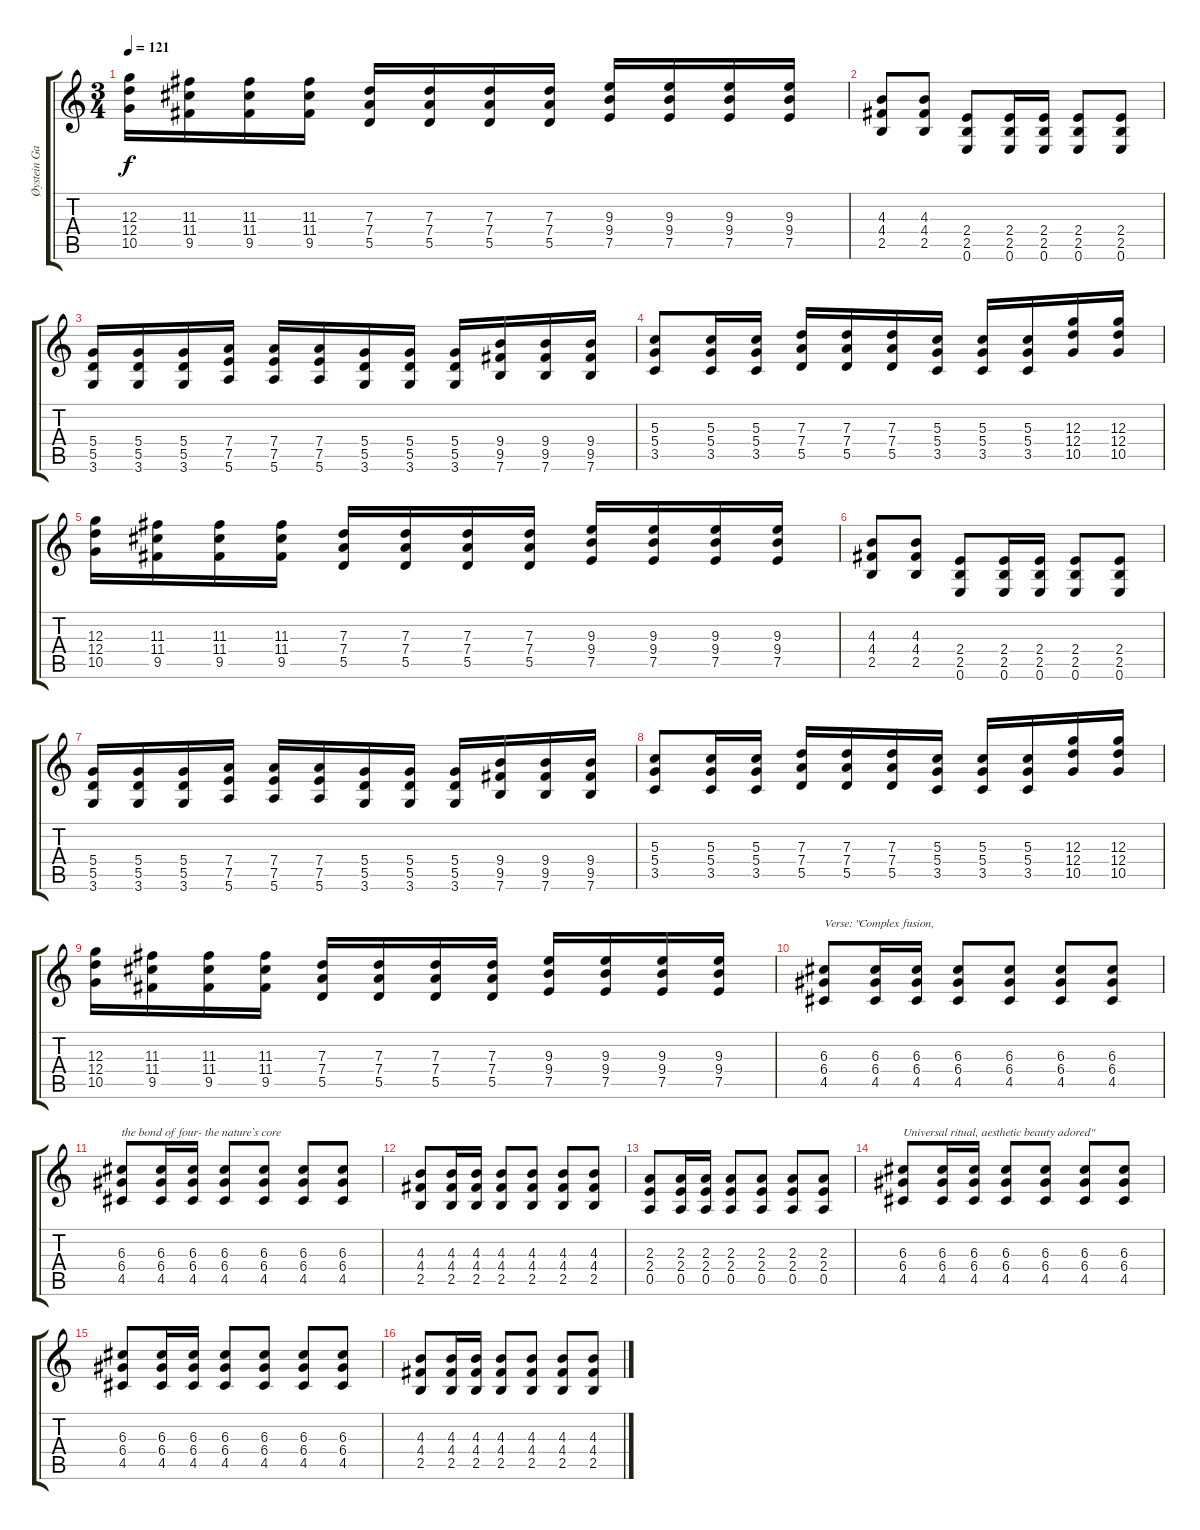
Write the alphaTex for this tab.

\track ("Øystein Garnes Brum" "Øystein Ga") {instrument distortionguitar}
\staff {score tabs}
\tuning (E4 B3 G3 D3 A2 E2) {hide}
\ts (3 4)
\tempo 121
\clef g2
\ks c
(12.3 12.4 10.5).16{dy f} (11.3 11.4 9.5).16 (11.3 11.4 9.5).16 (11.3 11.4 9.5).16 (7.3 7.4 5.5).16 (7.3 7.4 5.5).16 (7.3 7.4 5.5).16 (7.3 7.4 5.5).16 (9.3 9.4 7.5).16 (9.3 9.4 7.5).16 (9.3 9.4 7.5).16 (9.3 9.4 7.5).16 |
(4.3 4.4 2.5).8 (4.3 4.4 2.5).8 (2.4 2.5 0.6).8 (2.4 2.5 0.6).16 (2.4 2.5 0.6).16 (2.4 2.5 0.6).8 (2.4 2.5 0.6).8 |
(5.4 5.5 3.6).16 (5.4 5.5 3.6).16 (5.4 5.5 3.6).16 (7.4 7.5 5.6).16 (7.4 7.5 5.6).16 (7.4 7.5 5.6).16 (5.4 5.5 3.6).16 (5.4 5.5 3.6).16 (5.4 5.5 3.6).16 (9.4 9.5 7.6).16 (9.4 9.5 7.6).16 (9.4 9.5 7.6).16 |
(5.3 5.4 3.5).8 (5.3 5.4 3.5).16 (5.3 5.4 3.5).16 (7.3 7.4 5.5).16 (7.3 7.4 5.5).16 (7.3 7.4 5.5).16 (5.3 5.4 3.5).16 (5.3 5.4 3.5).16 (5.3 5.4 3.5).16 (12.3 12.4 10.5).16 (12.3 12.4 10.5).16 |
(12.3 12.4 10.5).16 (11.3 11.4 9.5).16 (11.3 11.4 9.5).16 (11.3 11.4 9.5).16 (7.3 7.4 5.5).16 (7.3 7.4 5.5).16 (7.3 7.4 5.5).16 (7.3 7.4 5.5).16 (9.3 9.4 7.5).16 (9.3 9.4 7.5).16 (9.3 9.4 7.5).16 (9.3 9.4 7.5).16 |
(4.3 4.4 2.5).8 (4.3 4.4 2.5).8 (2.4 2.5 0.6).8 (2.4 2.5 0.6).16 (2.4 2.5 0.6).16 (2.4 2.5 0.6).8 (2.4 2.5 0.6).8 |
(5.4 5.5 3.6).16 (5.4 5.5 3.6).16 (5.4 5.5 3.6).16 (7.4 7.5 5.6).16 (7.4 7.5 5.6).16 (7.4 7.5 5.6).16 (5.4 5.5 3.6).16 (5.4 5.5 3.6).16 (5.4 5.5 3.6).16 (9.4 9.5 7.6).16 (9.4 9.5 7.6).16 (9.4 9.5 7.6).16 |
(5.3 5.4 3.5).8 (5.3 5.4 3.5).16 (5.3 5.4 3.5).16 (7.3 7.4 5.5).16 (7.3 7.4 5.5).16 (7.3 7.4 5.5).16 (5.3 5.4 3.5).16 (5.3 5.4 3.5).16 (5.3 5.4 3.5).16 (12.3 12.4 10.5).16 (12.3 12.4 10.5).16 |
(12.3 12.4 10.5).16 (11.3 11.4 9.5).16 (11.3 11.4 9.5).16 (11.3 11.4 9.5).16 (7.3 7.4 5.5).16 (7.3 7.4 5.5).16 (7.3 7.4 5.5).16 (7.3 7.4 5.5).16 (9.3 9.4 7.5).16 (9.3 9.4 7.5).16 (9.3 9.4 7.5).16 (9.3 9.4 7.5).16 |
(6.3 6.4 4.5).8{txt "Verse: \"Complex fusion, "} (6.3 6.4 4.5).16 (6.3 6.4 4.5).16 (6.3 6.4 4.5).8 (6.3 6.4 4.5).8 (6.3 6.4 4.5).8 (6.3 6.4 4.5).8 |
(6.3 6.4 4.5).8{txt "the bond of four- the nature`s core"} (6.3 6.4 4.5).16 (6.3 6.4 4.5).16 (6.3 6.4 4.5).8 (6.3 6.4 4.5).8 (6.3 6.4 4.5).8 (6.3 6.4 4.5).8 |
(4.3 4.4 2.5).8 (4.3 4.4 2.5).16 (4.3 4.4 2.5).16 (4.3 4.4 2.5).8 (4.3 4.4 2.5).8 (4.3 4.4 2.5).8 (4.3 4.4 2.5).8 |
(2.3 2.4 0.5).8 (2.3 2.4 0.5).16 (2.3 2.4 0.5).16 (2.3 2.4 0.5).8 (2.3 2.4 0.5).8 (2.3 2.4 0.5).8 (2.3 2.4 0.5).8 |
(6.3 6.4 4.5).8{txt "Universal ritual, aesthetic beauty adored\""} (6.3 6.4 4.5).16 (6.3 6.4 4.5).16 (6.3 6.4 4.5).8 (6.3 6.4 4.5).8 (6.3 6.4 4.5).8 (6.3 6.4 4.5).8 |
(6.3 6.4 4.5).8 (6.3 6.4 4.5).16 (6.3 6.4 4.5).16 (6.3 6.4 4.5).8 (6.3 6.4 4.5).8 (6.3 6.4 4.5).8 (6.3 6.4 4.5).8 |
(4.3 4.4 2.5).8 (4.3 4.4 2.5).16 (4.3 4.4 2.5).16 (4.3 4.4 2.5).8 (4.3 4.4 2.5).8 (4.3 4.4 2.5).8 (4.3 4.4 2.5).8
